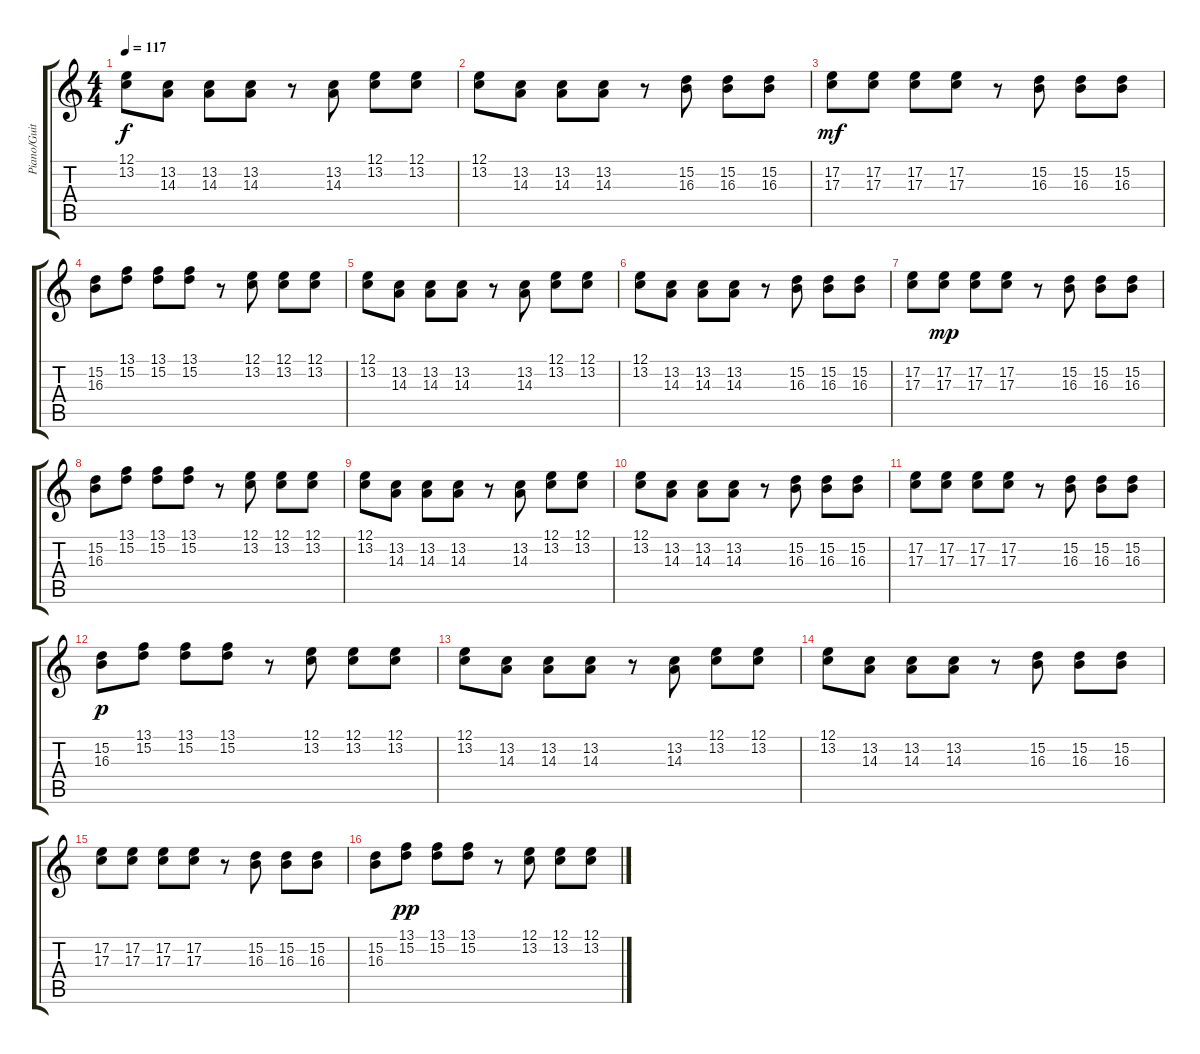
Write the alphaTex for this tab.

\track ("Piano/Guitar" "Piano/Guit") {instrument acousticgrandpiano}
\staff {score tabs}
\tuning (E4 B3 G3 D3 A2 E2) {hide}
\ts (4 4)
\tempo 117
\clef g2
\ks c
(12.1 13.2).8{dy f} (13.2 14.3).8 (13.2 14.3).8 (13.2 14.3).8 r.8 (13.2 14.3).8 (12.1 13.2).8 (12.1 13.2).8 |
(12.1 13.2).8 (13.2 14.3).8 (13.2 14.3).8 (13.2 14.3).8 r.8 (15.2 16.3).8 (15.2 16.3).8 (15.2 16.3).8 |
(17.2 17.3).8{dy mf instrument musicbox} (17.2 17.3).8 (17.2 17.3).8 (17.2 17.3).8 r.8 (15.2 16.3).8 (15.2 16.3).8 (15.2 16.3).8 |
(15.2 16.3).8 (13.1 15.2).8 (13.1 15.2).8 (13.1 15.2).8 r.8 (12.1 13.2).8 (12.1 13.2).8 (12.1 13.2).8 |
(12.1 13.2).8 (13.2 14.3).8 (13.2 14.3).8 (13.2 14.3).8 r.8 (13.2 14.3).8 (12.1 13.2).8 (12.1 13.2).8 |
(12.1 13.2).8 (13.2 14.3).8 (13.2 14.3).8 (13.2 14.3).8 r.8 (15.2 16.3).8 (15.2 16.3).8 (15.2 16.3).8 |
(17.2 17.3).8{instrument marimba} (17.2 17.3).8{dy mp} (17.2 17.3).8 (17.2 17.3).8 r.8 (15.2 16.3).8 (15.2 16.3).8 (15.2 16.3).8 |
(15.2 16.3).8 (13.1 15.2).8 (13.1 15.2).8 (13.1 15.2).8 r.8 (12.1 13.2).8 (12.1 13.2).8 (12.1 13.2).8 |
(12.1 13.2).8 (13.2 14.3).8 (13.2 14.3).8 (13.2 14.3).8 r.8 (13.2 14.3).8 (12.1 13.2).8 (12.1 13.2).8 |
(12.1 13.2).8 (13.2 14.3).8 (13.2 14.3).8 (13.2 14.3).8 r.8 (15.2 16.3).8 (15.2 16.3).8 (15.2 16.3).8 |
(17.2 17.3).8{instrument marimba} (17.2 17.3).8 (17.2 17.3).8 (17.2 17.3).8 r.8 (15.2 16.3).8 (15.2 16.3).8 (15.2 16.3).8 |
(15.2 16.3).8{dy p} (13.1 15.2).8 (13.1 15.2).8 (13.1 15.2).8 r.8 (12.1 13.2).8 (12.1 13.2).8 (12.1 13.2).8 |
(12.1 13.2).8 (13.2 14.3).8 (13.2 14.3).8 (13.2 14.3).8 r.8 (13.2 14.3).8 (12.1 13.2).8 (12.1 13.2).8 |
(12.1 13.2).8 (13.2 14.3).8 (13.2 14.3).8 (13.2 14.3).8 r.8 (15.2 16.3).8 (15.2 16.3).8 (15.2 16.3).8 |
(17.2 17.3).8{instrument marimba} (17.2 17.3).8 (17.2 17.3).8 (17.2 17.3).8 r.8 (15.2 16.3).8 (15.2 16.3).8 (15.2 16.3).8 |
(15.2 16.3).8 (13.1 15.2).8{dy pp} (13.1 15.2).8 (13.1 15.2).8 r.8 (12.1 13.2).8 (12.1 13.2).8 (12.1 13.2).8
